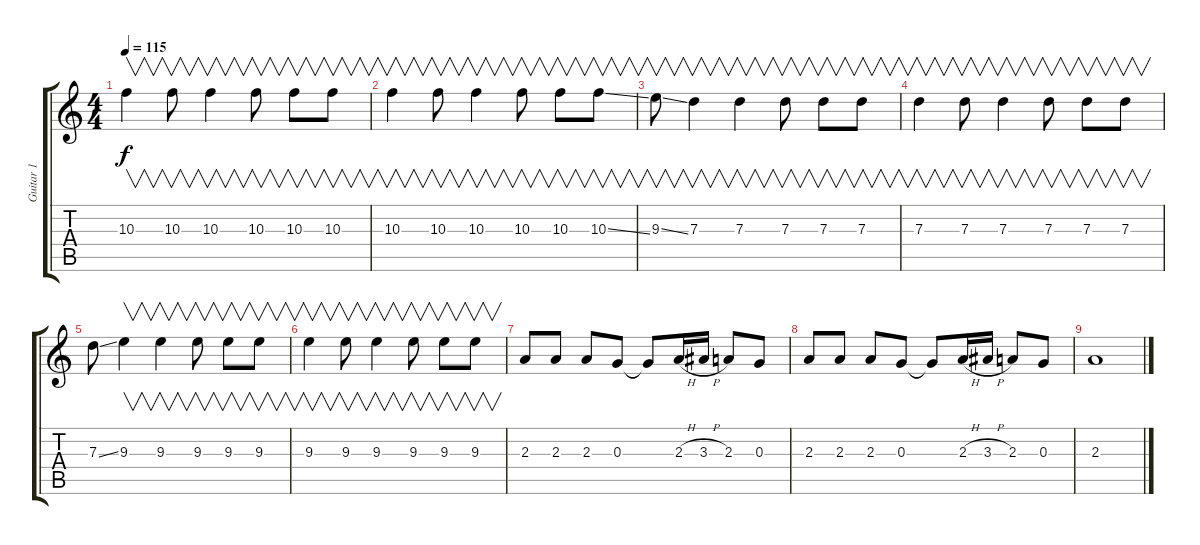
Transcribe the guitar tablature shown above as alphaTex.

\track ("Guitar 1" "Guitar 1") {instrument distortionguitar}
\staff {score tabs}
\tuning (E4 B3 G3 D3 A2 E2) {hide}
\ts (4 4)
\tempo 115
\clef g2
\ks c
10.3.4{v dy f} 10.3.8{v} 10.3.4{v} 10.3.8{v} 10.3.8{v} 10.3.8{v} |
10.3.4{v} 10.3.8{v} 10.3.4{v} 10.3.8{v} 10.3.8{v} 10.3{ss}.8{v} |
9.3{ss}.8{v} 7.3.4{v} 7.3.4{v} 7.3.8{v} 7.3.8{v} 7.3.8{v} |
7.3.4{v} 7.3.8{v} 7.3.4{v} 7.3.8{v} 7.3.8{v} 7.3.8{v} |
7.3{ss}.8 9.3.4{v} 9.3.4{v} 9.3.8{v} 9.3.8{v} 9.3.8{v} |
9.3.4{v} 9.3.8{v} 9.3.4{v} 9.3.8{v} 9.3.8{v} 9.3.8{v} |
2.3.8 2.3.8 2.3.8 0.3.8 0.3{t}.8 2.3{h}.16 3.3{h}.16 2.3.8 0.3.8 |
2.3.8 2.3.8 2.3.8 0.3.8 0.3{t}.8 2.3{h}.16 3.3{h}.16 2.3.8 0.3.8 |
2.3.1
